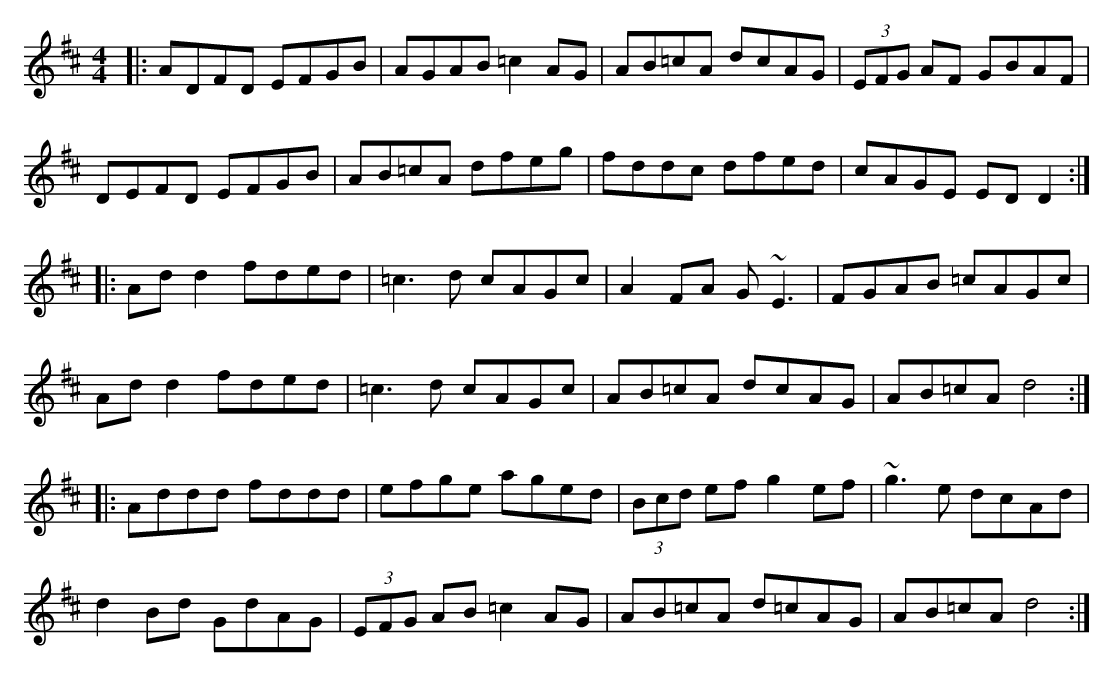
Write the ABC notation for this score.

X:1
M:4/4
K:D
|:ADFD EFGB|AGAB =c2 AG|AB=cA dcAG|(3EFG AF GBAF|
DEFD EFGB|AB=cA dfeg|fddc dfed|cAGE EDD2:|
|:Ad d2 fded|=c3 d cAGc|A2 FA G~E3|FGAB =cAGc|
Ad d2 fded|=c3 d cAGc|AB=cA dcAG|AB=cA d4:|
|:Addd fddd|efge aged|(3Bcd ef g2 ef|~g3 e dcAd|
d2 Bd GdAG|(3EFG AB =c2 AG|AB=cA d=cAG|AB=cA d4:|
